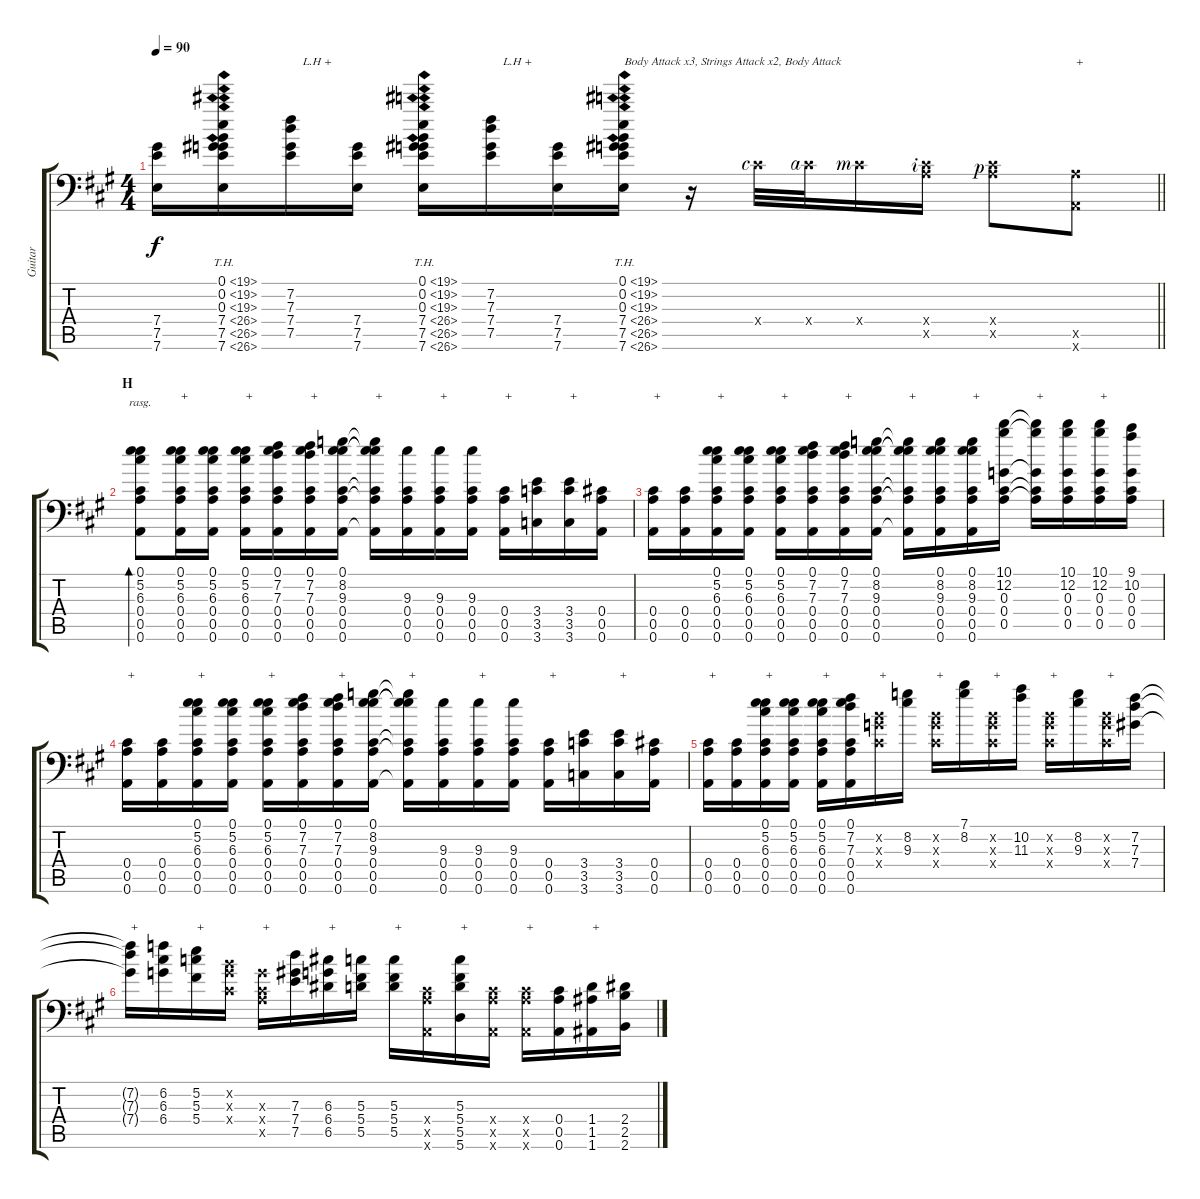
\track ("Guitar" "Guitar") {instrument acousticguitarsteel}
\staff {score tabs}
\tuning (E4 B3 G3 Db3 A2 A1) {hide}
\ts (4 4)
\tempo 90
\clef f4
\barLineRight lightlight
\ks a
(7.4 7.5 7.6).16{dy f} (0.1{th 19} 0.2{th 19} 0.3{th 19} 7.4{th 19} 7.5{th 19} 7.6{th 19}).16 (7.2 7.3 7.4 7.5).16{txt "    L.H +"} (7.4 7.5 7.6).16 (0.1{th 19} 0.2{th 19} 0.3{th 19} 7.4{th 19} 7.5{th 19} 7.6{th 19}).16 (7.2 7.3 7.4 7.5).16{txt "    L.H +"} (7.4 7.5 7.6).16 (0.1{th 19} 0.2{th 19} 0.3{th 19} 7.4{th 19} 7.5{th 19} 7.6{th 19}).16{txt "Body Attack x3, Strings Attack x2, Body Attack"} r.16 0.4{x rf 5}.32 0.4{x rf 4}.32 0.4{x rf 3}.16 (0.4{x rf 2} 0.5{x}).16 (0.4{x rf 1} 0.5{x}).8 (0.5{x} 0.6{x}).8{txt "+"} |
\section ("" "H")
(0.1 5.2 6.3 0.4 0.5 0.6).8{bd 120 rasg ii} (0.1 5.2 6.3 0.4 0.5 0.6).16{txt "+"} (0.1 5.2 6.3 0.4 0.5 0.6).16 (0.1 5.2 6.3 0.4 0.5 0.6).16{txt "+"} (0.1 7.2 7.3 0.4 0.5 0.6).16 (0.1 7.2 7.3 0.4 0.5 0.6).16{txt "+"} (0.1 8.2 9.3 0.4 0.5 0.6).16 (0.1{t} 8.2{t} 9.3{t} 0.4{t} 0.5{t} 0.6{t}).16{txt "+"} (9.3 0.4 0.5 0.6).16 (9.3 0.4 0.5 0.6).16{txt "+"} (9.3 0.4 0.5 0.6).16 (0.4 0.5 0.6).16{txt "+"} (3.4 3.5 3.6).16 (3.4 3.5 3.6).16{txt "+"} (0.4 0.5 0.6).16 |
(0.4 0.5 0.6).16{txt "+"} (0.4 0.5 0.6).16 (0.1 5.2 6.3 0.4 0.5 0.6).16{txt "+"} (0.1 5.2 6.3 0.4 0.5 0.6).16 (0.1 5.2 6.3 0.4 0.5 0.6).16{txt "+"} (0.1 7.2 7.3 0.4 0.5 0.6).16 (0.1 7.2 7.3 0.4 0.5 0.6).16{txt "+"} (0.1 8.2 9.3 0.4 0.5 0.6).16 (0.1{t} 8.2{t} 9.3{t} 0.4{t} 0.5{t} 0.6{t}).16{txt "+"} (0.1 8.2 9.3 0.4 0.5 0.6).16 (0.1 8.2 9.3 0.4 0.5 0.6).16{txt "+"} (10.1 12.2 0.3 0.4 0.5).16 (10.1{t} 12.2{t} 0.3{t} 0.4{t} 0.5{t}).16{txt "+"} (10.1 12.2 0.3 0.4 0.5).16 (10.1 12.2 0.3 0.4 0.5).16{txt "+"} (9.1 10.2 0.3 0.4 0.5).16 |
(0.4 0.5 0.6).16{txt "+"} (0.4 0.5 0.6).16 (0.1 5.2 6.3 0.4 0.5 0.6).16{txt "+"} (0.1 5.2 6.3 0.4 0.5 0.6).16 (0.1 5.2 6.3 0.4 0.5 0.6).16{txt "+"} (0.1 7.2 7.3 0.4 0.5 0.6).16 (0.1 7.2 7.3 0.4 0.5 0.6).16{txt "+"} (0.1 8.2 9.3 0.4 0.5 0.6).16 (0.1{t} 8.2{t} 9.3{t} 0.4{t} 0.5{t} 0.6{t}).16{txt "+"} (9.3 0.4 0.5 0.6).16 (9.3 0.4 0.5 0.6).16{txt "+"} (9.3 0.4 0.5 0.6).16 (0.4 0.5 0.6).16{txt "+"} (3.4 3.5 3.6).16 (3.4 3.5 3.6).16{txt "+"} (0.4 0.5 0.6).16 |
(0.4 0.5 0.6).16{txt "+"} (0.4 0.5 0.6).16 (0.1 5.2 6.3 0.4 0.5 0.6).16{txt "+"} (0.1 5.2 6.3 0.4 0.5 0.6).16 (0.1 5.2 6.3 0.4 0.5 0.6).16{txt "+"} (0.1 7.2 7.3 0.4 0.5 0.6).16 (0.2{x} 0.3{x} 0.4{x}).16{txt "+"} (8.2 9.3).16 (0.2{x} 0.3{x} 0.4{x}).16{txt "+"} (7.1 8.2).16 (0.2{x} 0.3{x} 0.4{x}).16{txt "+"} (10.2 11.3).16 (0.2{x} 0.3{x} 0.4{x}).16{txt "+"} (8.2 9.3).16 (0.2{x} 0.3{x} 0.4{x}).16{txt "+"} (7.2 7.3 7.4).16 |
(7.2{t} 7.3{t} 7.4{t}).16{txt "+"} (6.2 6.3 6.4).16 (5.2 5.3 5.4).16{txt "+"} (0.2{x} 0.3{x} 0.4{x}).16 (0.3{x} 0.4{x} 0.5{x}).16{txt "+"} (7.3 7.4 7.5).16 (6.3 6.4 6.5).16{txt "+"} (5.3 5.4 5.5).16 (5.3 5.4 5.5).16{txt "+"} (0.4{x} 0.5{x} 0.6{x}).16 (5.3 5.4 5.5 5.6).16{txt "+"} (0.4{x} 0.5{x} 0.6{x}).16 (0.4{x} 0.5{x} 0.6{x}).16{txt "+"} (0.4 0.5 0.6).16 (1.4 1.5 1.6).16{txt "+"} (2.4 2.5 2.6).16
